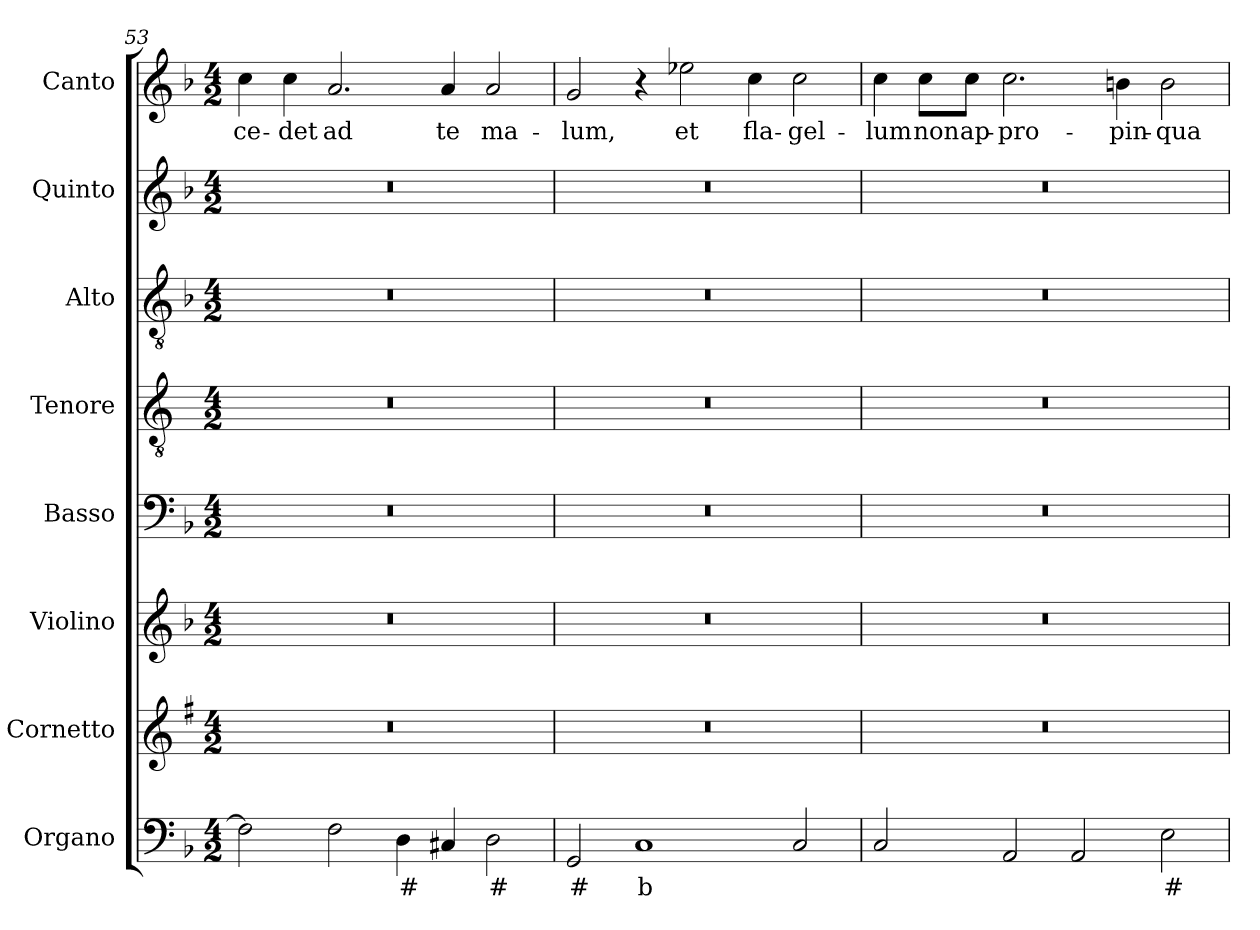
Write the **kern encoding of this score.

**kern	**text	**kern	**kern	**kern	**kern	**kern	**kern	**kern	**text
*part8	*part8	*part7	*part6	*part5	*part4	*part3	*part2	*part1	*part1
*staff8	*staff8	*staff7	*staff6	*staff5	*staff4	*staff3	*staff2	*staff1	*staff1
*I"Organo	*	*I"Cornetto	*I"Violino	*I"Basso	*I"Tenore	*I"Alto	*I"Quinto	*I"Canto	*
*I'Or	*	*I'Cto.	*I'Vln.	*I'B	*I'T	*I'A	*	*I'C	*
*clefF4	*	*clefG2	*clefG2	*clefF4	*clefGv2	*clefGv2	*clefG2	*clefG2	*
*	*	*ITrd1c2	*	*	*ITrd4c7	*	*	*	*
*k[b-]	*	*k[b-]	*k[b-]	*k[b-]	*k[b-]	*k[b-]	*k[b-]	*k[b-]	*
*F:	*	*F:	*F:	*F:	*F:	*F:	*F:	*F:	*
*M4/2	*	*M4/2	*M4/2	*M4/2	*M4/2	*M4/2	*M4/2	*M4/2	*
=53	=53	=53	=53	=53	=53	=53	=53	=53	=53
!	!	!	!	!	!	!	!	!	!LO:LY:b
2F\]	.	0r	0r	0r	0r	0r	0r	4cc\	-ce-
!	!	!	!	!	!	!	!	!	!LO:LY:b
.	.	.	.	.	.	.	.	4cc\	-det
!	!	!	!	!	!	!	!	!	!LO:LY:b
2F\	.	.	.	.	.	.	.	2.a/	ad
!	!LO:LY:b	!	!	!	!	!	!	!	!
4D\	#	.	.	.	.	.	.	.	.
!	!	!	!	!	!	!	!	!	!LO:LY:b
4C#X/	.	.	.	.	.	.	.	4a/	te
!	!LO:LY:b	!	!	!	!	!	!	!	!LO:LY:b
2D\	#	.	.	.	.	.	.	2a/	ma-
!!LO:LB:g=z
=54	=54	=54	=54	=54	=54	=54	=54	=54	=54
!	!LO:LY:b	!	!	!	!	!	!	!	!LO:LY:b
2GG/	#	0r	0r	0r	0r	0r	0r	2g/	-lum,
!	!LO:LY:b	!	!	!	!	!	!	!	!
1C	b	.	.	.	.	.	.	4r	.
!	!	!	!	!	!	!	!	!	!LO:LY:b
.	.	.	.	.	.	.	.	2ee-X\	et
!	!	!	!	!	!	!	!	!	!LO:LY:b
.	.	.	.	.	.	.	.	4cc\	fla-
!	!	!	!	!	!	!	!	!	!LO:LY:b
2C/	.	.	.	.	.	.	.	2cc\	-gel-
=55	=55	=55	=55	=55	=55	=55	=55	=55	=55
!	!	!	!	!	!	!	!	!	!LO:LY:b
2C/	.	0r	0r	0r	0r	0r	0r	4cc\	-lum
!	!	!	!	!	!	!	!	!	!LO:LY:b
.	.	.	.	.	.	.	.	8cc\L	non
!	!	!	!	!	!	!	!	!	!LO:LY:b
.	.	.	.	.	.	.	.	8cc\J	ap-
!	!	!	!	!	!	!	!	!	!LO:LY:b
2AA/	.	.	.	.	.	.	.	2.cc\	-pro-
2AA/	.	.	.	.	.	.	.	.	.
!	!	!	!	!	!	!	!	!	!LO:LY:b
.	.	.	.	.	.	.	.	4bn\	-pin-
!	!LO:LY:b	!	!	!	!	!	!	!	!LO:LY:b
2E\	#	.	.	.	.	.	.	2b\	-qua-
=	=	=	=	=	=	=	=	=	=
*-	*-	*-	*-	*-	*-	*-	*-	*-	*-
